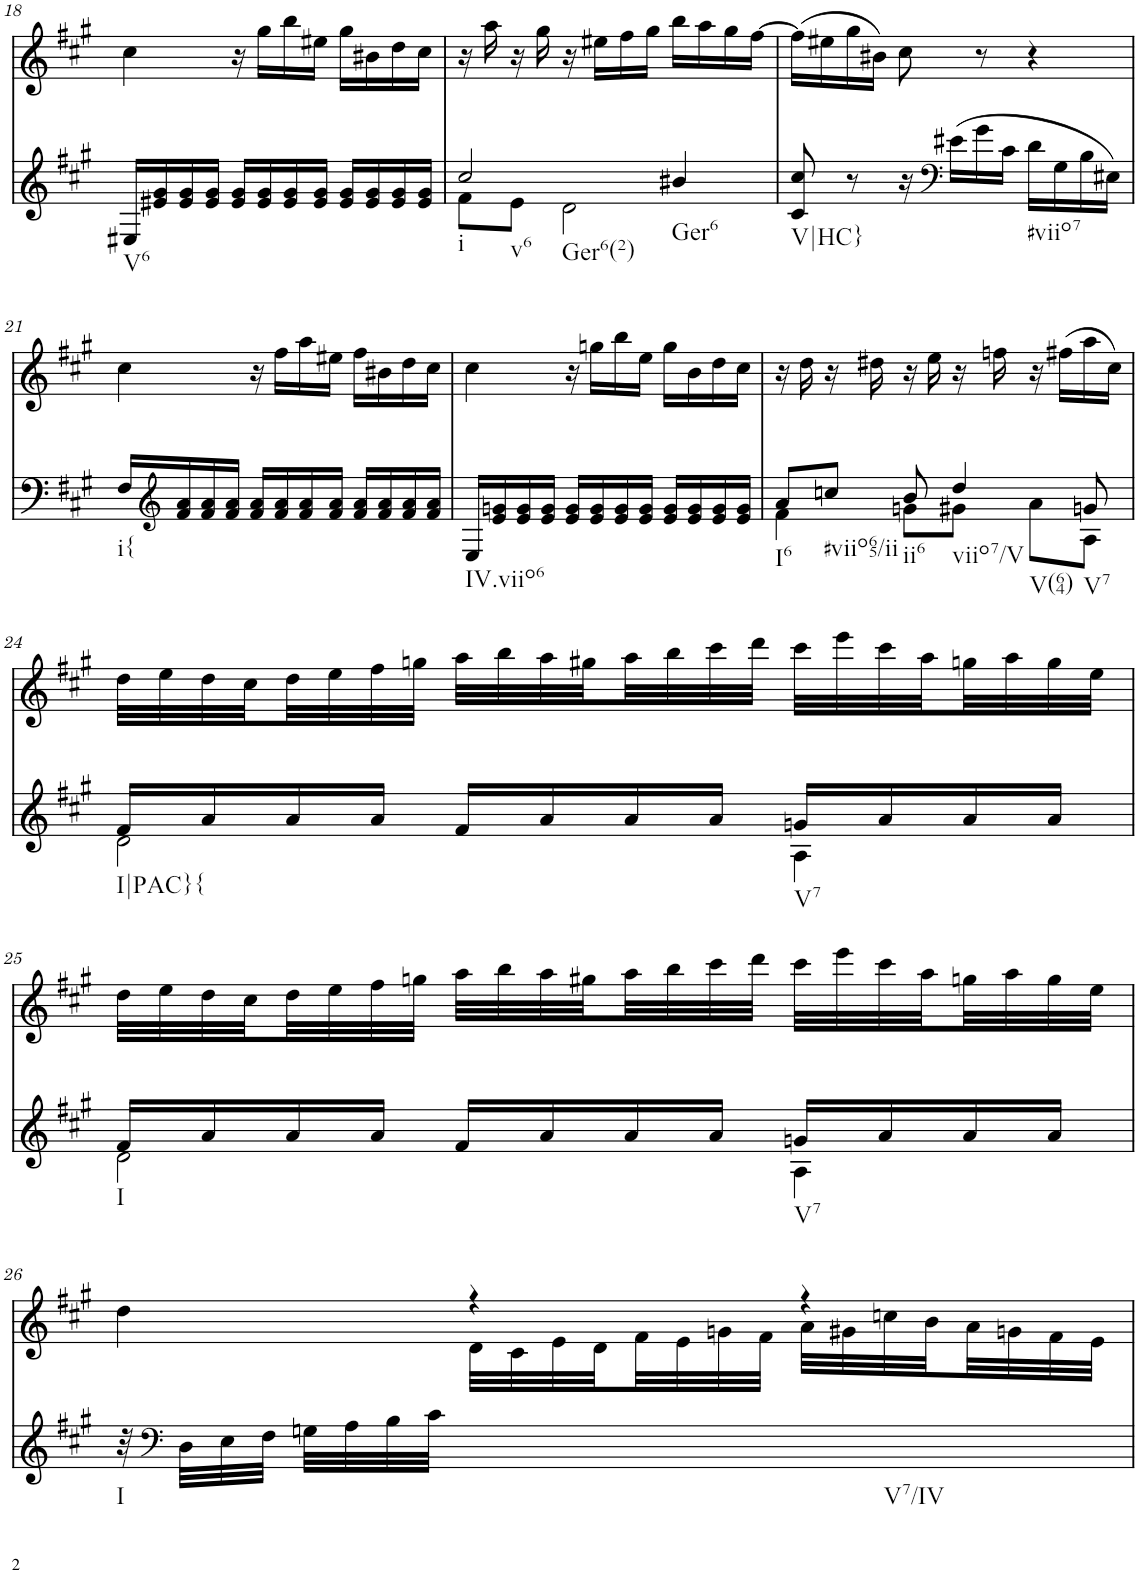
**kern	**kern
*part2	*part1
*staff2	*staff1
*I"Piano, unbenannt	*I"Piano, unbenannt
*I'Pno	*I'Pno
!!LO:PB:g=z
*clefG2	*clefG2
*k[f#c#g#]	*k[f#c#g#]
*M3/4	*M3/4
=18	=18
!LO:TX:b:t=V6	!
16E#X/LL	4cc#\
16e#X/ 16g#/	.
16e#/ 16g#/	.
16e#/ 16g#/JJ	.
16e#/ 16g#/LL	16r
16e#/ 16g#/	16gg#\LL
16e#/ 16g#/	16bb\
16e#/ 16g#/JJ	16ee#X\JJ
16e#/ 16g#/LL	16gg#\LL
16e#/ 16g#/	16b#X\
16e#/ 16g#/	16dd\
16e#/ 16g#/JJ	16cc#\JJ
=19	=19
*^	*
!LO:TX:b:t=i	!	!
!LO:TX:b:t=v6	!	!
!LO:TX:b:t=Ger6(2)	!	!
2cc#/	8f#\L	16r
.	.	16aa\
.	8e\J	16r
.	.	16gg#\
.	2d\	16r
.	.	16ee#X\LL
.	.	16ff#\
.	.	16gg#\JJ
!LO:TX:b:t=Ger6	!	!
4b#X/	.	16bb\LL
.	.	16aa\
.	.	16gg#\
.	.	[16ff#\JJ
*v	*v	*
=20	=20
!LO:TX:b:t=V|HC}	!
8c#/ 8cc#/	(16ff#\LL]
.	16ee#X\
8r	16gg#\
.	16b#X\JJ)
16r	8cc#\
*clefF4	*
(16e#X\LL	.
16g#\	8r
16c#\JJ	.
!LO:TX:b:t=#viio7	!
16d\LL	4r
16G#\	.
16B\	.
16E#X\JJ)	.
!!LO:LB:g=z
=21	=21
!LO:TX:b:t=i{	!
16F#/LL	4cc#\
*clefG2	*
16f#/ 16a/	.
16f#/ 16a/	.
16f#/ 16a/JJ	.
16f#/ 16a/LL	16r
16f#/ 16a/	16ff#\LL
16f#/ 16a/	16aa\
16f#/ 16a/JJ	16ee#X\JJ
16f#/ 16a/LL	16ff#\LL
16f#/ 16a/	16b#X\
16f#/ 16a/	16dd\
16f#/ 16a/JJ	16cc#\JJ
=22	=22
!LO:TX:b:t=IV.viio6	!
16E/LL	4cc#\
16e/ 16gn/	.
16e/ 16g/	.
16e/ 16g/JJ	.
16e/ 16g/LL	16r
16e/ 16g/	16ggn\LL
16e/ 16g/	16bb\
16e/ 16g/JJ	16ee\JJ
16e/ 16g/LL	16gg\LL
16e/ 16g/	16b\
16e/ 16g/	16dd\
16e/ 16g/JJ	16cc#\JJ
=23	=23
*^	*
!LO:TX:b:t=I6	!	!
8a/L	4f#\	16r
.	.	16dd\
!LO:TX:b:t=#viio65/ii	!	!
8ccn/J	.	16r
.	.	16dd#X\
!LO:TX:b:t=ii6	!	!
8b/	8gn\L	16r
.	.	16ee\
!LO:TX:b:t=viio7/V	!	!
!LO:TX:b:t=V(64)	!	!
4dd/	8g#X\J	16r
.	.	16ffn\
.	8a\L	16r
.	.	(16ff#X\LL
!LO:TX:b:t=V7	!	!
8gn/	8A\J	16aa\
.	.	16cc#\JJ)
!!LO:LB:g=z
=24	=24	=24
!LO:TX:b:t=I|PAC}{	!	!
16f#/LL	2d\	32dd\LLL
.	.	32ee\
16a/	.	32dd\
.	.	32cc#\
16a/	.	32dd\
.	.	32ee\
16a/JJ	.	32ff#\
.	.	32ggn\JJJ
16f#/LL	.	32aa\LLL
.	.	32bb\
16a/	.	32aa\
.	.	32gg#X\
16a/	.	32aa\
.	.	32bb\
16a/JJ	.	32ccc#\
.	.	32ddd\JJJ
!LO:TX:b:t=V7	!	!
16gn/LL	4A\	32ccc#\LLL
.	.	32eee\
16a/	.	32ccc#\
.	.	32aa\
16a/	.	32ggn\
.	.	32aa\
16a/JJ	.	32gg\
.	.	32ee\JJJ
!!LO:LB:g=z
=25	=25	=25
!LO:TX:b:t=I	!	!
16f#/LL	2d\	32dd\LLL
.	.	32ee\
16a/	.	32dd\
.	.	32cc#\
16a/	.	32dd\
.	.	32ee\
16a/JJ	.	32ff#\
.	.	32ggn\JJJ
16f#/LL	.	32aa\LLL
.	.	32bb\
16a/	.	32aa\
.	.	32gg#X\
16a/	.	32aa\
.	.	32bb\
16a/JJ	.	32ccc#\
.	.	32ddd\JJJ
!LO:TX:b:t=V7	!	!
16gn/LL	4A\	32ccc#\LLL
.	.	32eee\
16a/	.	32ccc#\
.	.	32aa\
16a/	.	32ggn\
.	.	32aa\
16a/JJ	.	32gg\
.	.	32ee\JJJ
*v	*v	*
!!LO:LB:g=z
=26	=26
*	*^
!LO:TX:b:t=I	!	!
32r	4dd\	4ryy
*clefF4	*	*
32D\LLL	.	.
32E\	.	.
32F#\JJJ	.	.
32Gn\LLL	.	.
32A\	.	.
32B\	.	.
32c#\JJJ	.	.
4ryy	4r	32d\LLL
.	.	32c#\
.	.	32e\
.	.	32d\
.	.	32f#\
.	.	32e\
.	.	32gn\
.	.	32f#\JJJ
!LO:TX:b:t=V7/IV	!	!
4ryy	4r	32a\LLL
.	.	32g#X\
.	.	32ccn\
.	.	32b\
.	.	32a\
.	.	32gn\
.	.	32f#\
.	.	32e\JJJ
*	*v	*v
=	=
*-	*-
